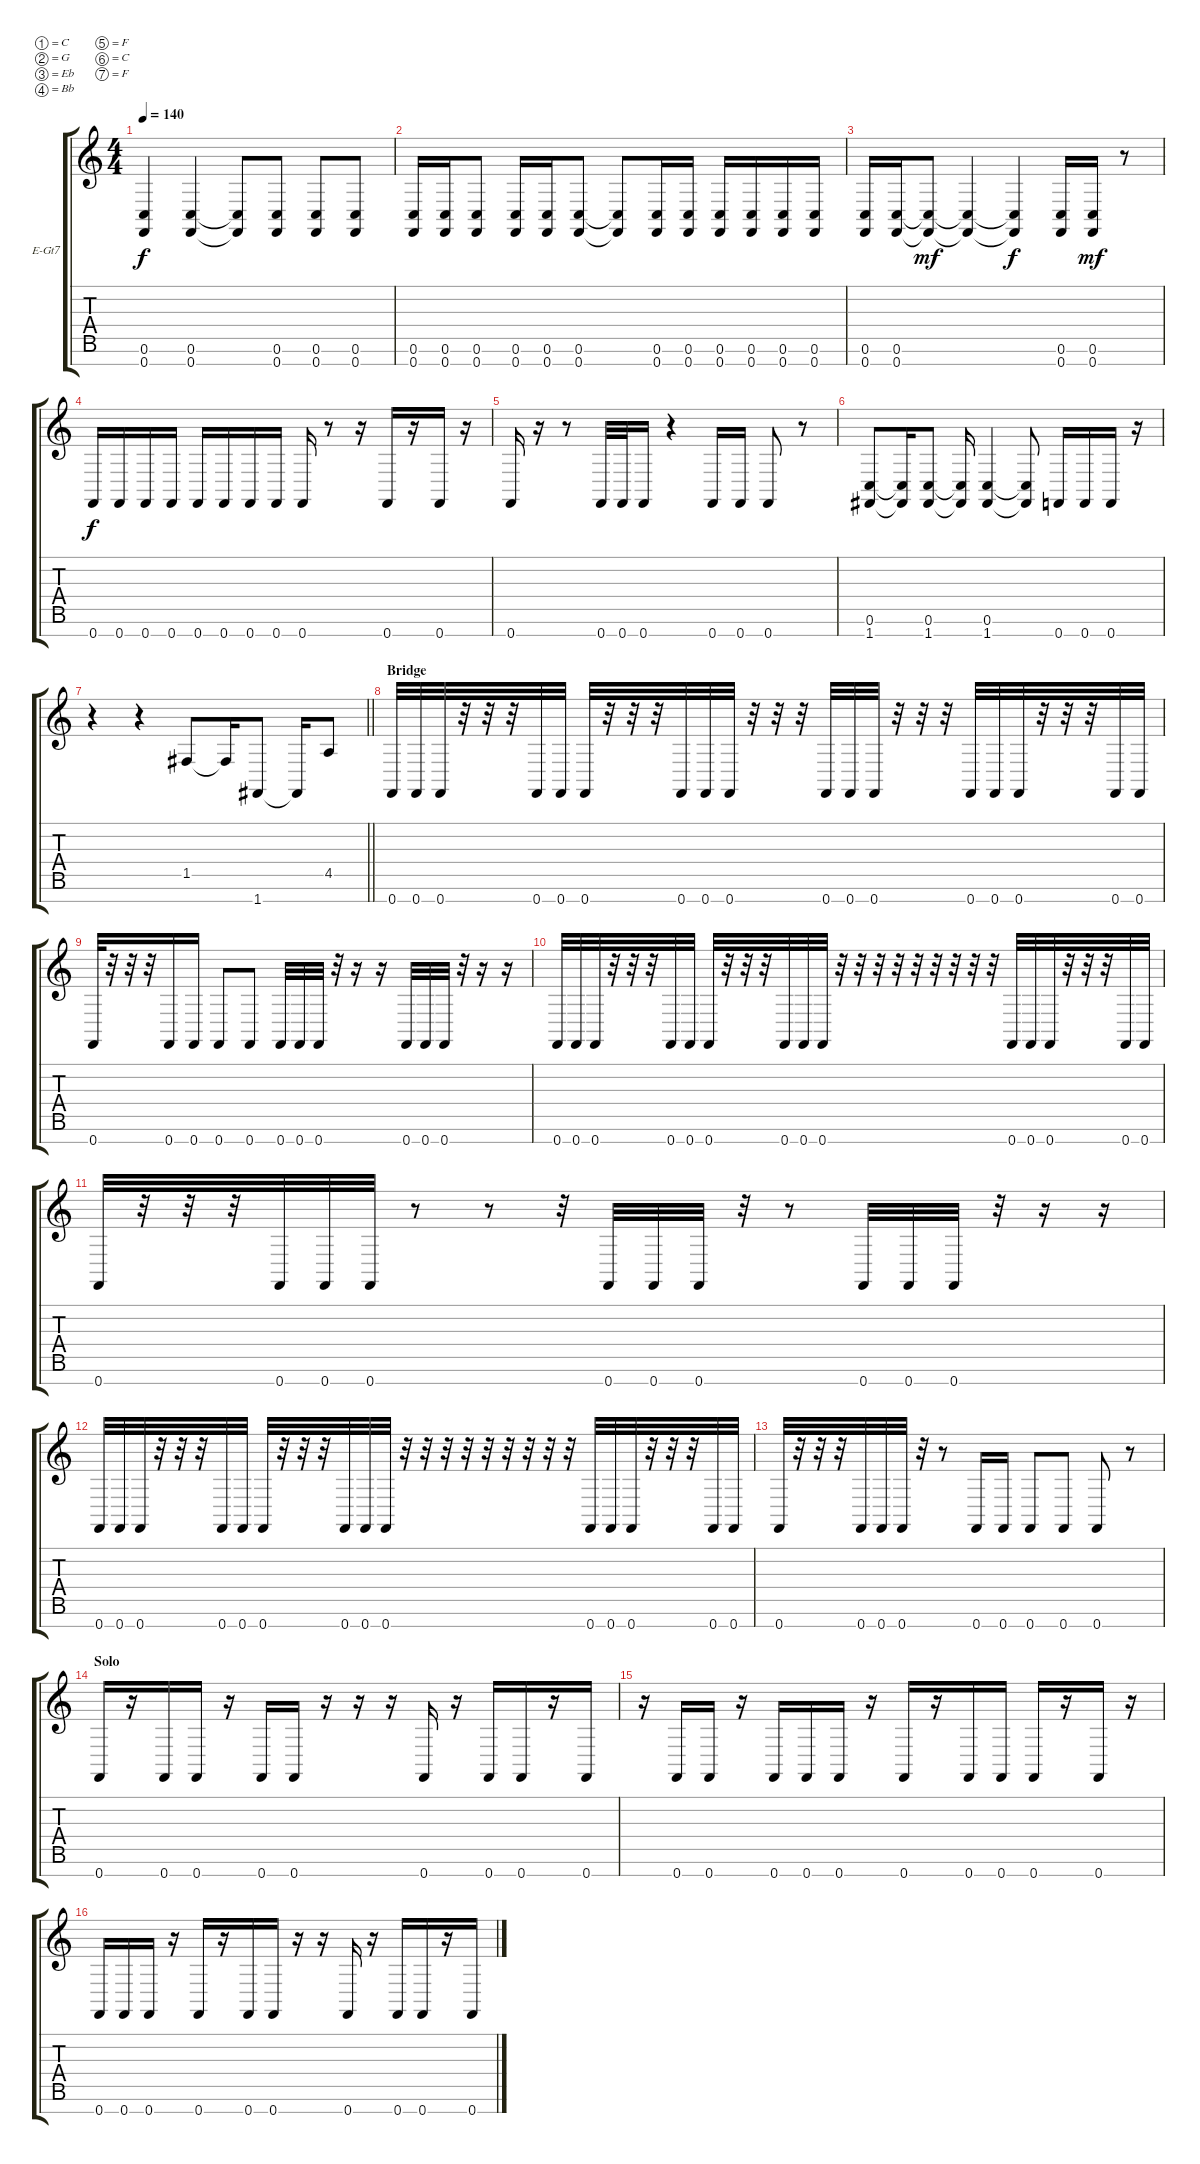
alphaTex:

\bracketExtendMode groupsimilarinstruments
\firstSystemTrackNameOrientation horizontal
\otherSystemsTrackNameOrientation horizontal
\track ("Charlie" "E-Gt7") {instrument distortionguitar}
\staff {score tabs}
\tuning (C4 G3 Eb3 Bb2 F2 C2 F1)
\ts (4 4)
\tempo 140
\clef g2
\ks c
(0.7 0.6).4{dy f} (0.7 0.6).4 (0.7{t} 0.6{t}).8 (0.7 0.6).8 (0.7 0.6).8 (0.7 0.6).8 |
(0.7 0.6).16 (0.7 0.6).16 (0.7 0.6).8 (0.7 0.6).16 (0.7 0.6).16 (0.7 0.6).8 (0.7{t} 0.6{t}).8 (0.7 0.6).16 (0.7 0.6).16 (0.7 0.6).16 (0.7 0.6).16 (0.7 0.6).16 (0.7 0.6).16 |
(0.7 0.6).16 (0.7 0.6).16 (0.7{t} 0.6{t}).8{dy mf} (0.7{t} 0.6{t}).4 (0.7{t} 0.6{t}).4{dy f} (0.7 0.6).16 (0.7 0.6).16{dy mf} r.8 |
0.7.16{dy f} 0.7.16 0.7.16 0.7.16 0.7.16 0.7.16 0.7.16 0.7.16 0.7.16 r.8 r.16 0.7.16 r.16 0.7.16 r.16 |
0.7.16 r.16 r.8 0.7.32 0.7.32 0.7.16 r.4 0.7.16 0.7.16 0.7.8 r.8 |
(1.7 0.6).8 (1.7{t} 0.6{t}).16 (1.7 0.6).8 (1.7{t} 0.6{t}).16 (1.7 0.6).4 (1.7{t} 0.6{t}).8 0.7.16 0.7.16 0.7.16 r.16 |
\barLineRight lightlight
r.4 r.4 1.5.8 1.5{t}.16 1.7.8 1.7{t}.16 4.5.8 |
\section ("" "Bridge")
0.7.32 0.7.32 0.7.32 r.32 r.32 r.32 0.7.32 0.7.32 0.7.32 r.32 r.32 r.32 0.7.32 0.7.32 0.7.32 r.32 r.32 r.32 0.7.32 0.7.32 0.7.32 r.32 r.32 r.32 0.7.32 0.7.32 0.7.32 r.32 r.32 r.32 0.7.32 0.7.32 |
0.7.32 r.32 r.32 r.32 0.7.16 0.7.16 0.7.8 0.7.8 0.7.32 0.7.32 0.7.32 r.32 r.16 r.16 0.7.32 0.7.32 0.7.32 r.32 r.16 r.16 |
0.7.32 0.7.32 0.7.32 r.32 r.32 r.32 0.7.32 0.7.32 0.7.32 r.32 r.32 r.32 0.7.32 0.7.32 0.7.32 r.32 r.32 r.32 r.32 r.32 r.32 r.32 r.32 r.32 0.7.32 0.7.32 0.7.32 r.32 r.32 r.32 0.7.32 0.7.32 |
0.7.32 r.32 r.32 r.32 0.7.32 0.7.32 0.7.32 r.8 r.8 r.32 0.7.32 0.7.32 0.7.32 r.32 r.8 0.7.32 0.7.32 0.7.32 r.32 r.16 r.16 |
\section ("" "")
0.7.32 0.7.32 0.7.32 r.32 r.32 r.32 0.7.32 0.7.32 0.7.32 r.32 r.32 r.32 0.7.32 0.7.32 0.7.32 r.32 r.32 r.32 r.32 r.32 r.32 r.32 r.32 r.32 0.7.32 0.7.32 0.7.32 r.32 r.32 r.32 0.7.32 0.7.32 |
0.7.32 r.32 r.32 r.32 0.7.32 0.7.32 0.7.32 r.32 r.8 0.7.16 0.7.16 0.7.8 0.7.8 0.7.8 r.8 |
\section ("" "Solo")
0.7.16 r.16 0.7.16 0.7.16 r.16 0.7.16 0.7.16 r.16 r.16 r.16 0.7.16 r.16 0.7.16 0.7.16 r.16 0.7.16 |
r.16 0.7.16 0.7.16 r.16 0.7.16 0.7.16 0.7.16 r.16 0.7.16 r.16 0.7.16 0.7.16 0.7.16 r.16 0.7.16 r.16 |
0.7.16 0.7.16 0.7.16 r.16 0.7.16 r.16 0.7.16 0.7.16 r.16 r.16 0.7.16 r.16 0.7.16 0.7.16 r.16 0.7.16
